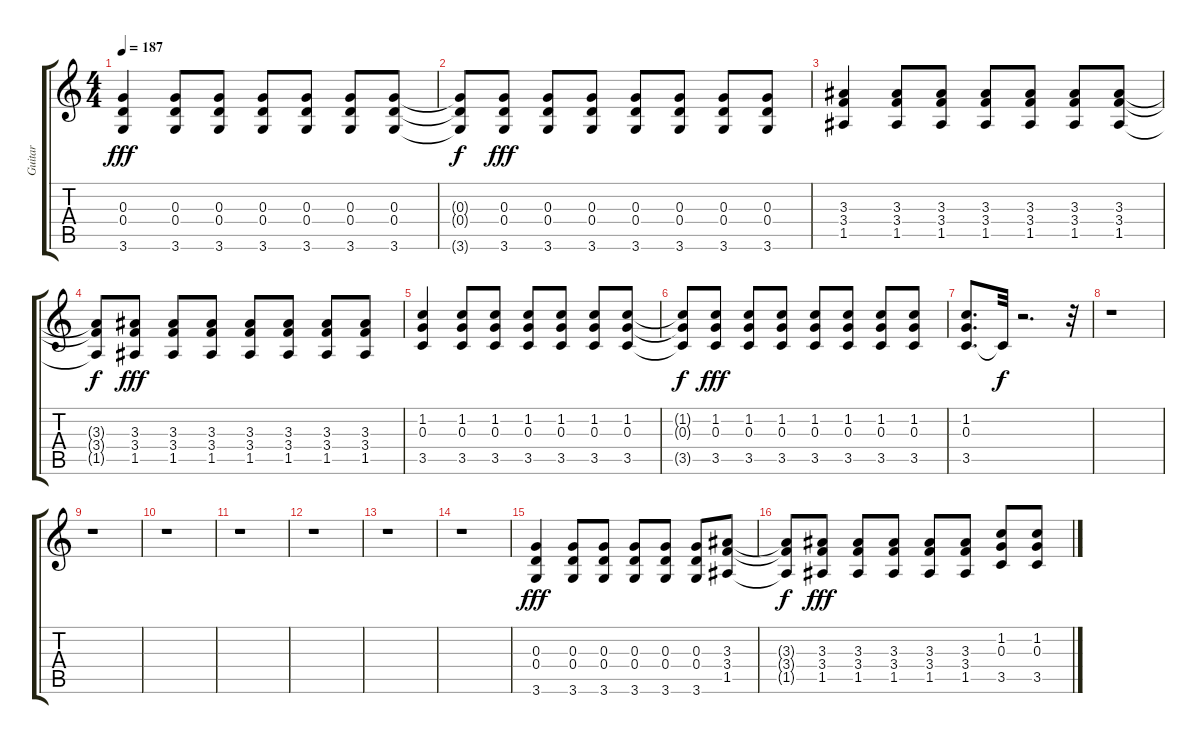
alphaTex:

\track ("Guitar" "Guitar") {instrument distortionguitar}
\staff {score tabs}
\tuning (E4 B3 G3 D3 A2 E2) {hide}
\ts (4 4)
\tempo 187
\clef g2
\ks c
(0.3 0.4 3.6).4{dy fff} (0.3 0.4 3.6).8 (0.3 0.4 3.6).8 (0.3 0.4 3.6).8 (0.3 0.4 3.6).8 (0.3 0.4 3.6).8 (0.3 0.4 3.6).8 |
(0.3{t} 0.4{t} 3.6{t}).8{dy f} (0.3 0.4 3.6).8{dy fff} (0.3 0.4 3.6).8 (0.3 0.4 3.6).8 (0.3 0.4 3.6).8 (0.3 0.4 3.6).8 (0.3 0.4 3.6).8 (0.3 0.4 3.6).8 |
(3.3 3.4 1.5).4 (3.3 3.4 1.5).8 (3.3 3.4 1.5).8 (3.3 3.4 1.5).8 (3.3 3.4 1.5).8 (3.3 3.4 1.5).8 (3.3 3.4 1.5).8 |
(3.3{t} 3.4{t} 1.5{t}).8{dy f} (3.3 3.4 1.5).8{dy fff} (3.3 3.4 1.5).8 (3.3 3.4 1.5).8 (3.3 3.4 1.5).8 (3.3 3.4 1.5).8 (3.3 3.4 1.5).8 (3.3 3.4 1.5).8 |
(1.2 0.3 3.5).4 (1.2 0.3 3.5).8 (1.2 0.3 3.5).8 (1.2 0.3 3.5).8 (1.2 0.3 3.5).8 (1.2 0.3 3.5).8 (1.2 0.3 3.5).8 |
(1.2{t} 0.3{t} 3.5{t}).8{dy f} (1.2 0.3 3.5).8{dy fff} (1.2 0.3 3.5).8 (1.2 0.3 3.5).8 (1.2 0.3 3.5).8 (1.2 0.3 3.5).8 (1.2 0.3 3.5).8 (1.2 0.3 3.5).8 |
(1.2 0.3 3.5).8{d} 3.5{t}.32{dy f} r.2{d} r.32 |
r.1 |
r.1 |
r.1 |
r.1 |
r.1 |
r.1 |
r.1 |
(0.3 0.4 3.6).4{dy fff} (0.3 0.4 3.6).8 (0.3 0.4 3.6).8 (0.3 0.4 3.6).8 (0.3 0.4 3.6).8 (0.3 0.4 3.6).8 (3.3 3.4 1.5).8 |
(3.3{t} 3.4{t} 1.5{t}).8{dy f} (3.3 3.4 1.5).8{dy fff} (3.3 3.4 1.5).8 (3.3 3.4 1.5).8 (3.3 3.4 1.5).8 (3.3 3.4 1.5).8 (1.2 0.3 3.5).8 (1.2 0.3 3.5).8
